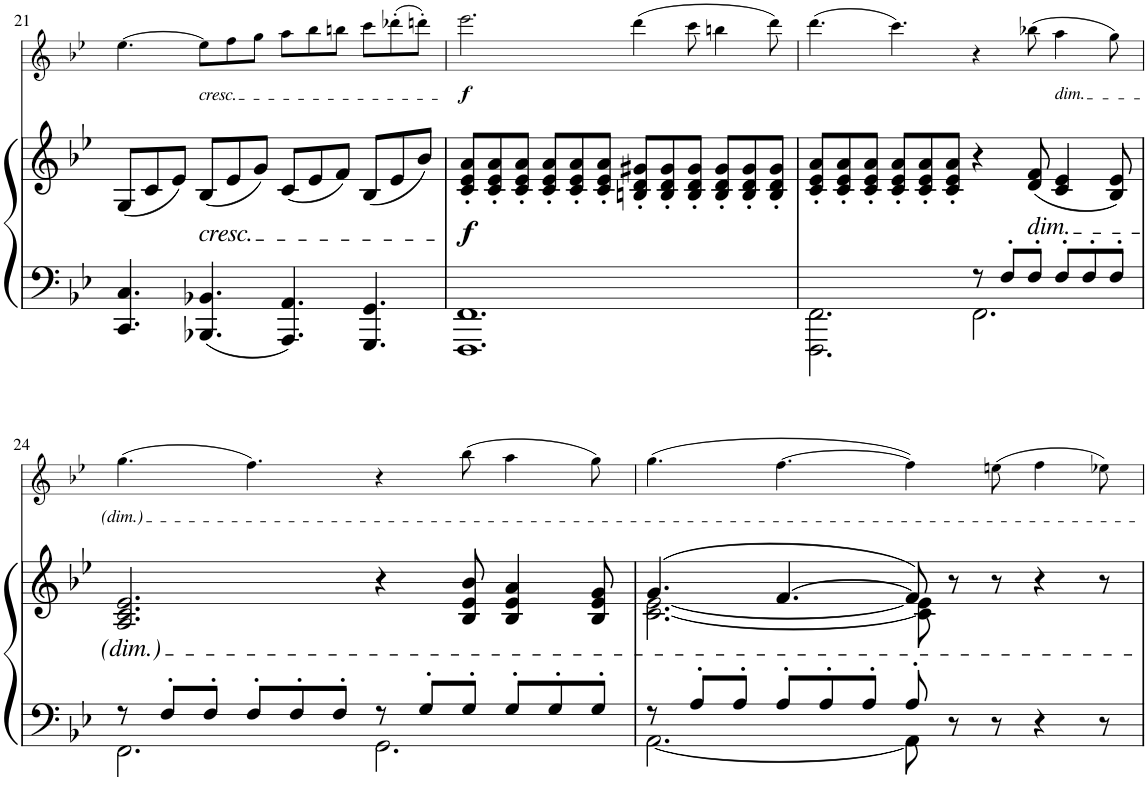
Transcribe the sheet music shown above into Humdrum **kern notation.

**kern	**kern	**dynam	**kern	**dynam
*part2	*part2	*part2	*part1	*part1
*staff3	*staff2	*staff2/3	*staff1	*staff1
*I"Piano	*	*	*I"Violin	*
*I'Pno	*	*	*I'Vln	*
!!LO:PB:g=z
*clefF4	*clefG2	*	*clefG2	*
*k[b-e-]	*k[b-e-]	*	*k[b-e-]	*
*M12/8	*M12/8	*	*M12/8	*
=21	=21	=21	=21	=21
4.CC/ 4.C/	(8G/L	.	[4.ee-\	.
.	8c/	.	.	.
.	8e-/J)	.	.	.
!	!	!	!LO:TX:b:i:t=cresc.	!
!	!LO:TX:b:i:t=cresc.	!	!	!
4.BBB-X/ 4.BB-X/	(8B-/L	.	8ee-\L]	.
.	8e-/	.	8ff\	.
.	8g/J)	.	8gg\J	.
4.AAA/ 4.AA/	(8c/L	.	8aa\L	.
.	8e-/	.	8bb-\	.
.	8f/J)	.	8bbn\J	.
4.GGG/ 4.GG/	(8B-/L	.	8ccc\L	.
.	8e-/	.	(8ddd-X'\	.
.	8b-/J)	.	8dddn'\J)	.
=22	=22	=22	=22	=22
!	!	!LO:DY:b	!	!LO:DY:b
1.FFF 1.FF	8c/' 8e-/' 8a/'L	f	2.eee-\	f
.	8c/' 8e-/' 8a/'	.	.	.
.	8c/' 8e-/' 8a/'J	.	.	.
.	8c/' 8e-/' 8a/'L	.	.	.
.	8c/' 8e-/' 8a/'	.	.	.
.	8c/' 8e-/' 8a/'J	.	.	.
.	8Bn/' 8d/' 8g#X/'L	.	(4ddd\	.
.	8B/' 8d/' 8g#/'	.	.	.
.	8B/' 8d/' 8g#/'J	.	8ccc\	.
.	8B/' 8d/' 8g#/'L	.	4bbn\	.
.	8B/' 8d/' 8g#/'	.	.	.
.	8B/' 8d/' 8g#/'J	.	8ddd\)	.
=23	=23	=23	=23	=23
*^	*	*	*	*
8ryy	2.FFF\ 2.FF\	8c/' 8e-/' 8a/'L	.	(4.ddd\	.
8ryy	.	8c/' 8e-/' 8a/'	.	.	.
8ryy	.	8c/' 8e-/' 8a/'J	.	.	.
8ryy	.	8c/' 8e-/' 8a/'L	.	4.ccc\)	.
8ryy	.	8c/' 8e-/' 8a/'	.	.	.
8ryy	.	8c/' 8e-/' 8a/'J	.	.	.
8r	2.FF\	4r	.	4r	.
8F'/L	.	.	.	.	.
!	!	!LO:TX:b:i:t=dim.	!	!	!
8F'/J	.	(8d/ 8f/	.	(8bb-X\	.
!	!	!	!	!LO:TX:b:i:t=dim.	!
8F'/L	.	4c/ 4e-/	.	4aa\	.
8F'/	.	.	.	.	.
8F'/J	.	8B-/ 8e-/)	.	8gg\)	.
!!LO:LB:g=z
=24	=24	=24	=24	=24	=24
8r	2.FF\	2.A/ 2.c/ 2.e-/	.	(4.gg\	.
8F'/L	.	.	.	.	.
8F'/J	.	.	.	.	.
8F'/L	.	.	.	4.ff\)	.
8F'/	.	.	.	.	.
8F'/J	.	.	.	.	.
8r	2.GG\	4r	.	4r	.
8G'/L	.	.	.	.	.
8G'/J	.	8B-/ 8e-/ 8b-/	.	(8bb-\	.
8G'/L	.	4B-/ 4e-/ 4a/	.	4aa\	.
8G'/	.	.	.	.	.
8G'/J	.	8B-/ 8e-/ 8g/	.	8gg\)	.
=25	=25	=25	=25	=25	=25
*	*	*^	*	*	*
8r	[2.AA\	(4.g/	[2.c\ [2.e-\	.	(4.gg\	.
8A'/L	.	.	.	.	.	.
8A'/J	.	.	.	.	.	.
8A'/L	.	[4.f/	.	.	[4.ff\	.
8A'/	.	.	.	.	.	.
8A'/J	.	.	.	.	.	.
8A'/	8AA\]	8f/])	8c\] 8e-\]	.	4ff\])	.
8r	8ryy	8r	8ryy	.	.	.
8r	2ryy	8r	2ryy	.	(8een\	.
4r	.	4r	.	.	4ff\	.
8r	.	8r	.	.	8ee-X\)	.
*v	*v	*	*	*	*	*
*	*v	*v	*	*	*
=	=	=	=	=
*-	*-	*-	*-	*-
